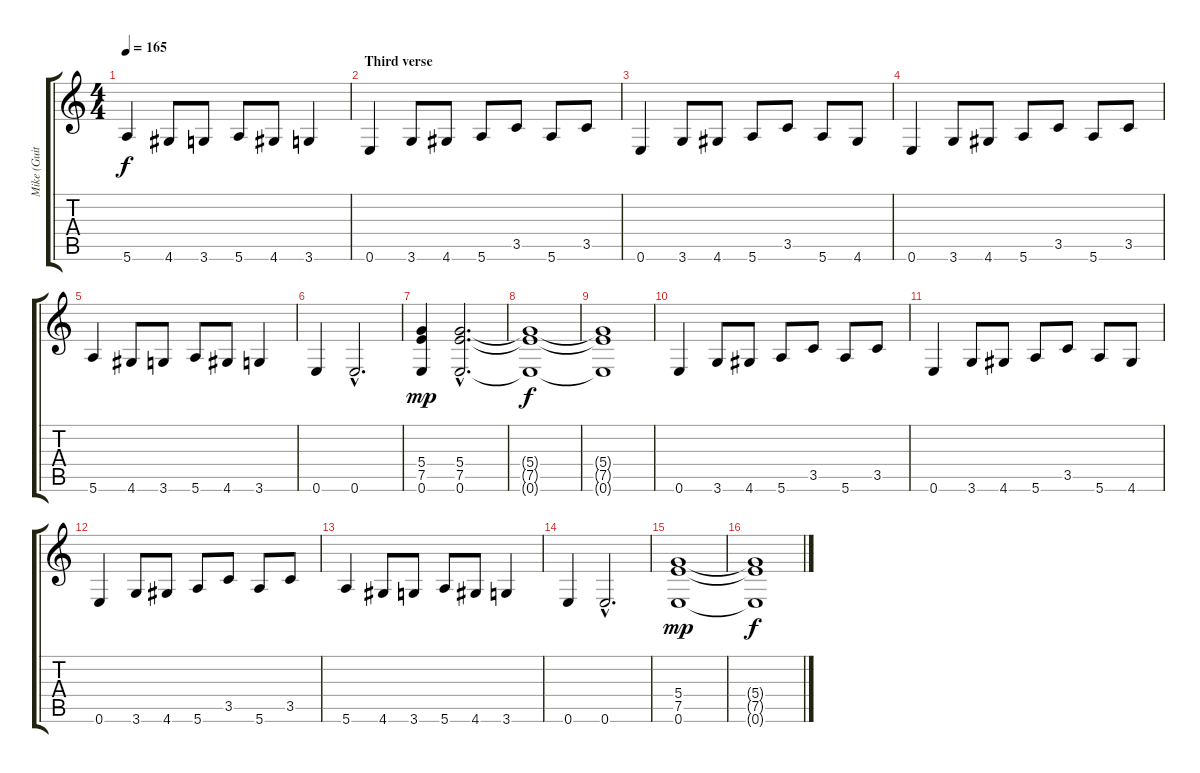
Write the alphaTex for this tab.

\track ("Mike (Guitar)" "Mike (Guit") {instrument overdrivenguitar}
\staff {score tabs}
\tuning (E4 B3 G3 D3 A2 E2) {hide}
\ts (4 4)
\tempo 165
\clef g2
\ks c
5.6.4{dy f} 4.6.8 3.6.8 5.6.8 4.6.8 3.6.4 |
\section ("" "Third verse")
0.6.4 3.6.8 4.6.8 5.6.8 3.5.8 5.6.8 3.5.8 |
0.6.4 3.6.8 4.6.8 5.6.8 3.5.8 5.6.8 4.6.8 |
0.6.4 3.6.8 4.6.8 5.6.8 3.5.8 5.6.8 3.5.8 |
5.6.4 4.6.8 3.6.8 5.6.8 4.6.8 3.6.4 |
0.6.4 0.6{hac}.2{d} |
(5.4 7.5 0.6).4{dy mp} (5.4{hac} 7.5{hac} 0.6{hac}).2{d} |
(5.4{t} 7.5{t} 0.6{t}).1{dy f} |
(5.4{t} 7.5{t} 0.6{t}).1 |
0.6.4 3.6.8 4.6.8 5.6.8 3.5.8 5.6.8 3.5.8 |
0.6.4 3.6.8 4.6.8 5.6.8 3.5.8 5.6.8 4.6.8 |
0.6.4 3.6.8 4.6.8 5.6.8 3.5.8 5.6.8 3.5.8 |
5.6.4 4.6.8 3.6.8 5.6.8 4.6.8 3.6.4 |
0.6.4 0.6{hac}.2{d} |
(5.4 7.5 0.6).1{dy mp} |
(5.4{t} 7.5{t} 0.6{t}).1{dy f}
